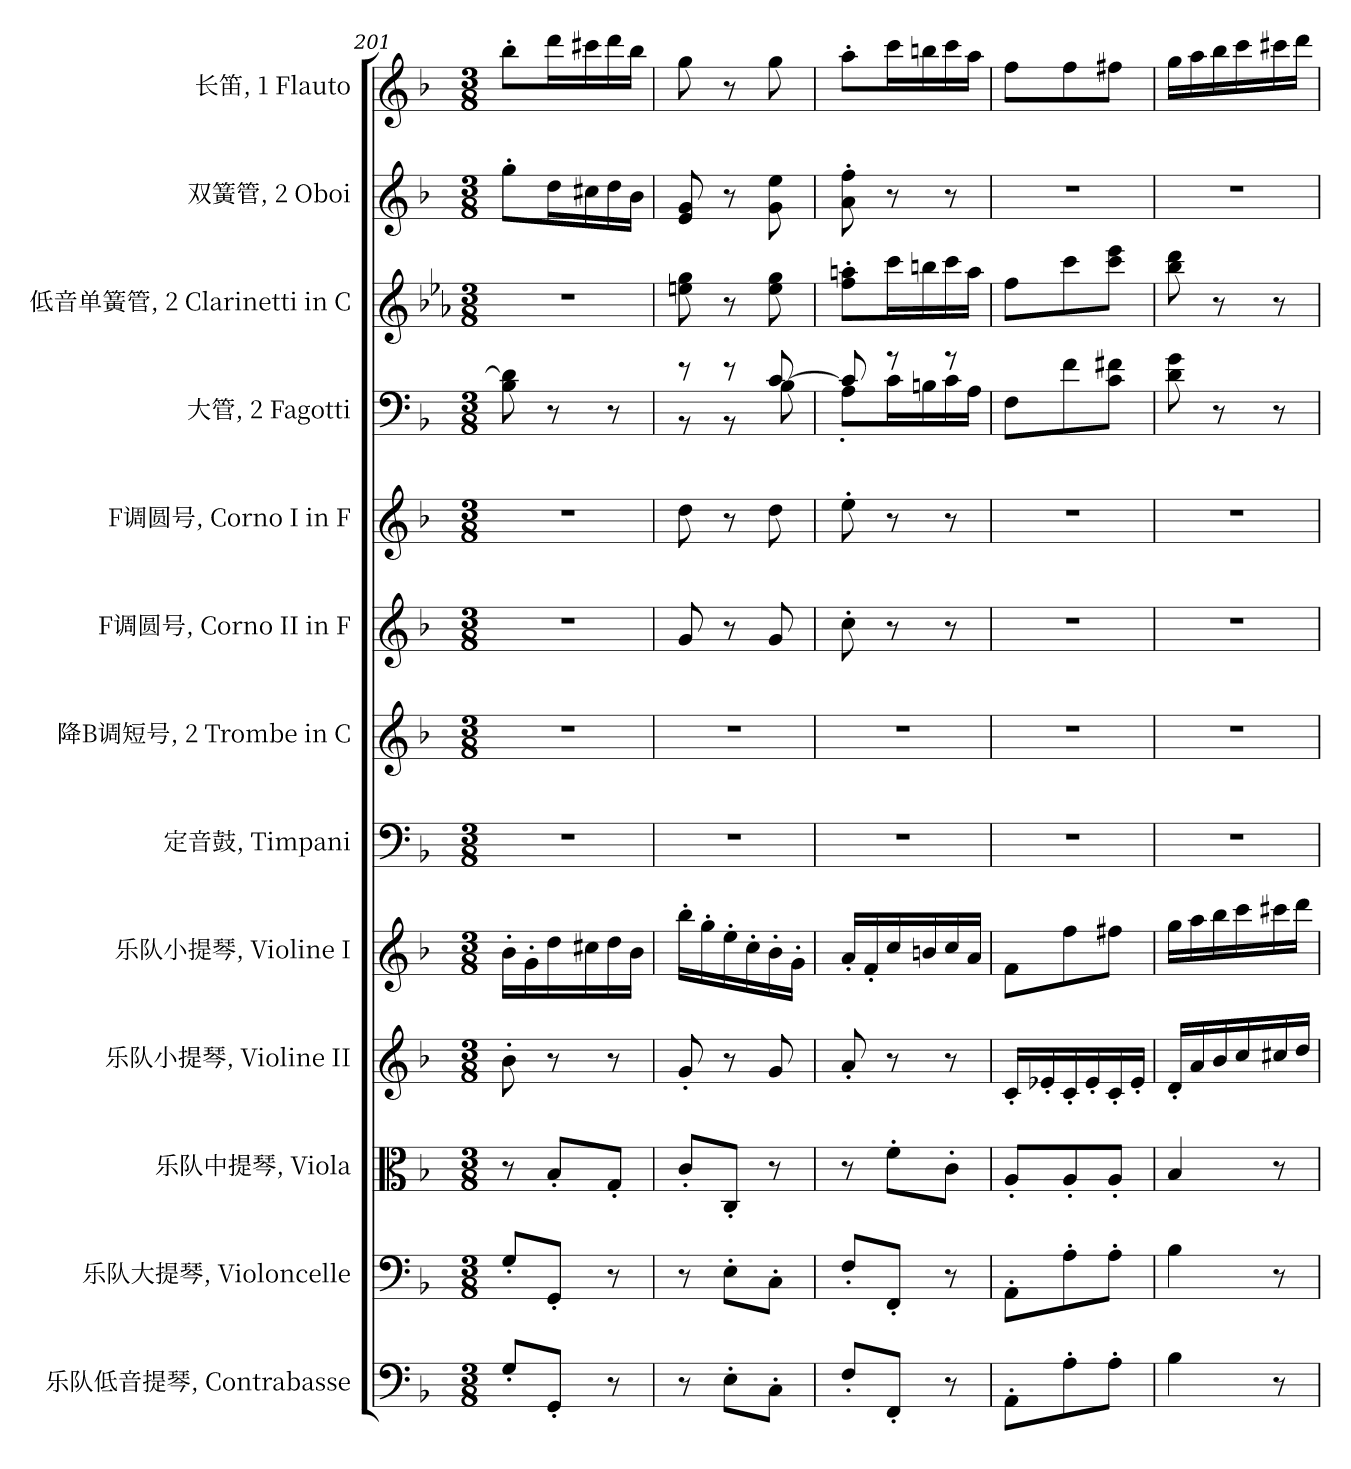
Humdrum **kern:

**kern	**kern	**kern	**kern	**kern	**kern	**kern	**kern	**kern	**kern	**kern	**kern	**kern
*part13	*part12	*part11	*part10	*part9	*part8	*part7	*part6	*part5	*part4	*part3	*part2	*part1
*staff13	*staff12	*staff11	*staff10	*staff9	*staff8	*staff7	*staff6	*staff5	*staff4	*staff3	*staff2	*staff1
*I"乐队低音提琴, Contrabasse	*I"乐队大提琴, Violoncelle	*I"乐队中提琴, Viola	*I"乐队小提琴, Violine II	*I"乐队小提琴, Violine I	*I"定音鼓, Timpani	*I"降B调短号, 2 Trombe in C	*I"F调圆号, Corno II in F	*I"F调圆号, Corno I in F	*I"大管, 2 Fagotti	*I"低音单簧管, 2 Clarinetti in C	*I"双簧管, 2 Oboi	*I"长笛, 1 Flauto
*I'Cbs.	*	*	*	*	*I'Timp.	*	*	*	*	*	*I'Ob.	*I'Fl.
!!LO:PB:g=z
*clefF4	*clefF4	*clefC3	*clefG2	*clefG2	*clefF4	*clefG2	*clefG2	*clefG2	*clefF4	*clefG2	*clefG2	*clefG2
*ITrd7c12	*	*	*	*	*	*ITrd1c2	*ITrd4c7	*ITrd4c7	*	*ITrd8c14	*	*
*k[b-]	*k[b-]	*k[b-]	*k[b-]	*k[b-]	*k[b-]	*k[b-e-a-]	*k[b-e-]	*k[b-e-]	*k[b-]	*k[b-e-a-]	*k[b-]	*k[b-]
*M3/8	*M3/8	*M3/8	*M3/8	*M3/8	*M3/8	*M3/8	*M3/8	*M3/8	*M3/8	*M3/8	*M3/8	*M3/8
*MM42	*MM42	*MM42	*MM42	*MM42	*MM42	*MM42	*MM42	*MM42	*MM42	*MM42	*MM42	*MM42
=201	=201	=201	=201	=201	=201	=201	=201	=201	=201	=201	=201	=201
8GG'/L	8G'/L	8r	8b-'\	16b-'\LL	4.r	4.r	4.r	4.r	8B-\ 8d\]	4.r	8gg'\L	8bb-'\L
.	.	.	.	16g'\	.	.	.	.	.	.	.	.
*	*	*	*	*	*	*	*	*	*	*	*	*MM46
8GGG'/J	8GG'/J	8B-'/L	8r	16dd\	.	.	.	.	8r	.	16dd\L	16ddd\L
.	.	.	.	16cc#X\	.	.	.	.	.	.	16cc#X\	16ccc#X\
8r	8r	8G'/J	8r	16dd\	.	.	.	.	8r	.	16dd\	16ddd\
.	.	.	.	16b-\JJ	.	.	.	.	.	.	16b-\JJ	16bb-\JJ
=202	=202	=202	=202	=202	=202	=202	=202	=202	=202	=202	=202	=202
*	*	*	*	*	*	*	*	*	*	*	*	*MM42
*	*	*	*	*	*	*	*	*	*^	*	*	*
8r	8r	8c'/L	8g'/	16bb-'\LL	4.r	4.r	8c/	8g\	8r	8r	8en\ 8g\	8e/ 8g/	8gg\
.	.	.	.	16gg'\	.	.	.	.	.	.	.	.	.
*	*	*	*	*	*	*	*	*	*	*	*	*	*MM46
8EE'\L	8E'\L	8C'/J	8r	16ee'\	.	.	8r	8r	8r	8r	8r	8r	8r
.	.	.	.	16cc'\	.	.	.	.	.	.	.	.	.
8CC'\J	8C'\J	8r	8g/	16b-'\	.	.	8c/	8g\	[8c/	8B-\	8e\ 8g\	8g\ 8ee\	8gg\
.	.	.	.	16g'\JJ	.	.	.	.	.	.	.	.	.
=203	=203	=203	=203	=203	=203	=203	=203	=203	=203	=203	=203	=203	=203
*	*	*	*	*	*	*	*	*	*	*	*	*	*MM42
8FF'/L	8F'/L	8r	8a'/	16a'/LL	4.r	4.r	8f'\	8a'\	8c/]	8A'\L	8f\' 8an\'L	8a\' 8ff\'	8aa'\L
.	.	.	.	16f'/	.	.	.	.	.	.	.	.	.
*	*	*	*	*	*	*	*	*	*	*	*	*	*MM46
8FFF'/J	8FF'/J	8f'\L	8r	16cc/	.	.	8r	8r	8r	16c\L	16cc\L	8r	16ccc\L
.	.	.	.	16bn/	.	.	.	.	.	16Bn\	16bn\	.	16bbn\
8r	8r	8c'\J	8r	16cc/	.	.	8r	8r	8r	16c\	16cc\	8r	16ccc\
.	.	.	.	16a/JJ	.	.	.	.	.	16A\JJ	16a\JJ	.	16aa\JJ
*	*	*	*	*	*	*	*	*	*v	*v	*	*	*
=204	=204	=204	=204	=204	=204	=204	=204	=204	=204	=204	=204	=204
*	*	*	*	*	*	*	*	*	*	*	*	*MM42
8AAA'\L	8AA'\L	8A'/L	16c'/LL	8f\L	4.r	4.r	4.r	4.r	8F\L	8f\L	4.r	8ff\L
.	.	.	16e-X'/	.	.	.	.	.	.	.	.	.
8AA'\	8A'\	8A'/	16c'/	8ff\	.	.	.	.	8f\	8cc\	.	8ff\
.	.	.	16e-'/	.	.	.	.	.	.	.	.	.
8AA'\J	8A'\J	8A'/J	16c'/	8ff#X\J	.	.	.	.	8c\ 8f#X\J	8cc\ 8ee-\J	.	8ff#X\J
.	.	.	16e-'/JJ	.	.	.	.	.	.	.	.	.
=205	=205	=205	=205	=205	=205	=205	=205	=205	=205	=205	=205	=205
*	*	*	*	*	*	*	*	*	*	*	*	*MM41
4BB-\	4B-\	4B-/	16d'/LL	16gg\LL	4.r	4.r	4.r	4.r	8d\ 8g\	8b-\ 8dd\	4.r	16gg\LL
.	.	.	16a/	16aa\	.	.	.	.	.	.	.	16aa\
*	*	*	*	*	*	*	*	*	*	*	*	*MM44
.	.	.	16b-/	16bb-\	.	.	.	.	8r	8r	.	16bb-\
.	.	.	16cc/	16ccc\	.	.	.	.	.	.	.	16ccc\
8r	8r	8r	16cc#X/	16ccc#X\	.	.	.	.	8r	8r	.	16ccc#X\
*	*	*	*	*	*	*	*	*	*	*	*	*MM38
.	.	.	16dd/JJ	16ddd\JJ	.	.	.	.	.	.	.	16ddd\JJ
=	=	=	=	=	=	=	=	=	=	=	=	=
*-	*-	*-	*-	*-	*-	*-	*-	*-	*-	*-	*-	*-
